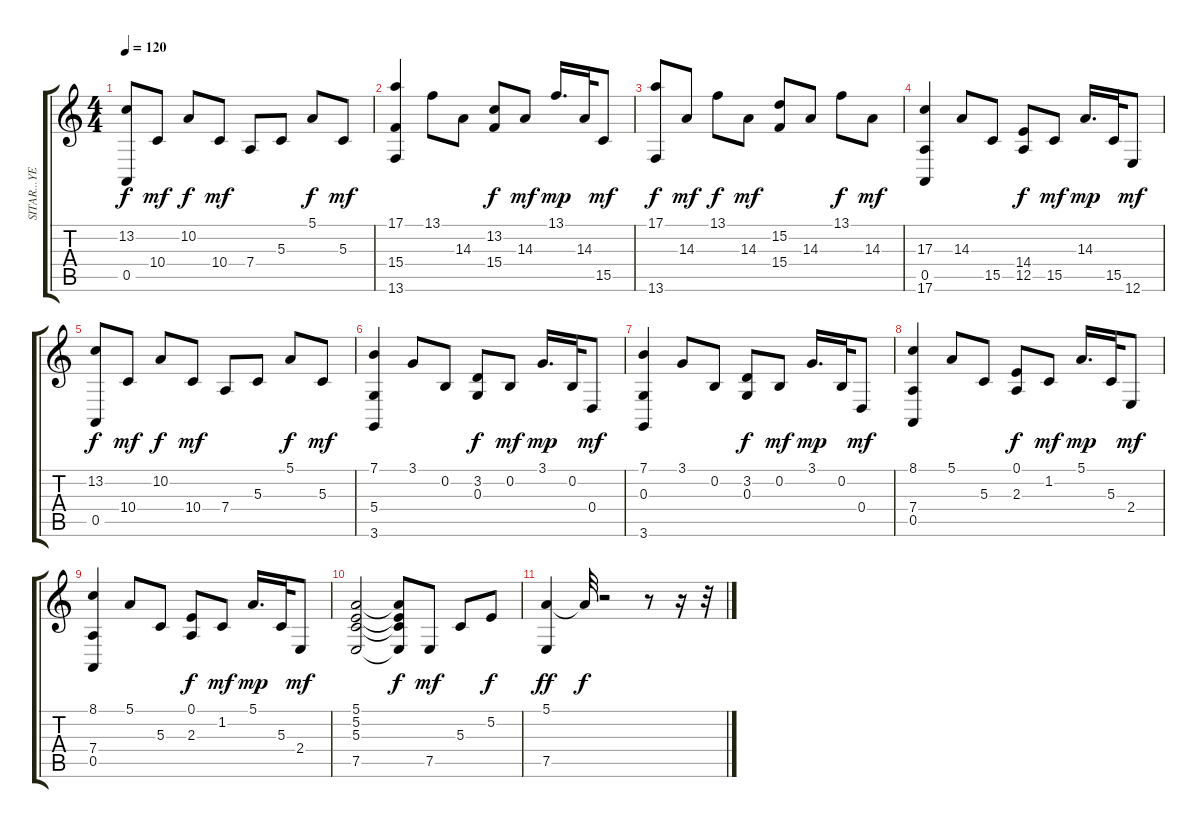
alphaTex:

\track ("SITAR...YES SITAR>>" "SITAR...YE") {instrument sitar}
\staff {score tabs}
\tuning (E4 B3 G3 D3 A2 E2) {hide}
\ts (4 4)
\tempo 120
\clef g2
\ks c
(13.2 0.5).8{dy f} 10.4.8{dy mf} 10.2.8{dy f} 10.4.8{dy mf} 7.4.8 5.3.8 5.1.8{dy f} 5.3.8{dy mf} |
(17.1 15.4 13.6).4 13.1.8 14.3.8 (13.2 15.4).8{dy f} 14.3.8{dy mf} 13.1.16{d dy mp} 14.3.32 15.5.8{dy mf} |
(17.1 13.6).8{dy f} 14.3.8{dy mf} 13.1.8{dy f} 14.3.8{dy mf} (15.2 15.4).8 14.3.8 13.1.8{dy f} 14.3.8{dy mf} |
(17.3 0.5 17.6).4 14.3.8 15.5.8 (14.4 12.5).8{dy f} 15.5.8{dy mf} 14.3.16{d dy mp} 15.5.32 12.6.8{dy mf} |
(13.2 0.5).8{dy f} 10.4.8{dy mf} 10.2.8{dy f} 10.4.8{dy mf} 7.4.8 5.3.8 5.1.8{dy f} 5.3.8{dy mf} |
(7.1 5.4 3.6).4 3.1.8 0.2.8 (3.2 0.3).8{dy f} 0.2.8{dy mf} 3.1.16{d dy mp} 0.2.32 0.4.8{dy mf} |
(7.1 0.3 3.6).4 3.1.8 0.2.8 (3.2 0.3).8{dy f} 0.2.8{dy mf} 3.1.16{d dy mp} 0.2.32 0.4.8{dy mf} |
(8.1 7.4 0.5).4 5.1.8 5.3.8 (0.1 2.3).8{dy f} 1.2.8{dy mf} 5.1.16{d dy mp} 5.3.32 2.4.8{dy mf} |
(8.1 7.4 0.5).4 5.1.8 5.3.8 (0.1 2.3).8{dy f} 1.2.8{dy mf} 5.1.16{d dy mp} 5.3.32 2.4.8{dy mf} |
(5.1 5.2 5.3 7.5).2 (5.1{t} 5.2{t} 5.3{t} 7.5{t}).8{dy f} 7.5.8{dy mf} 5.3.8 5.2.8{dy f} |
(5.1 7.5).4{dy ff} 5.1{t}.32{dy f} r.2 r.8 r.16 r.32
